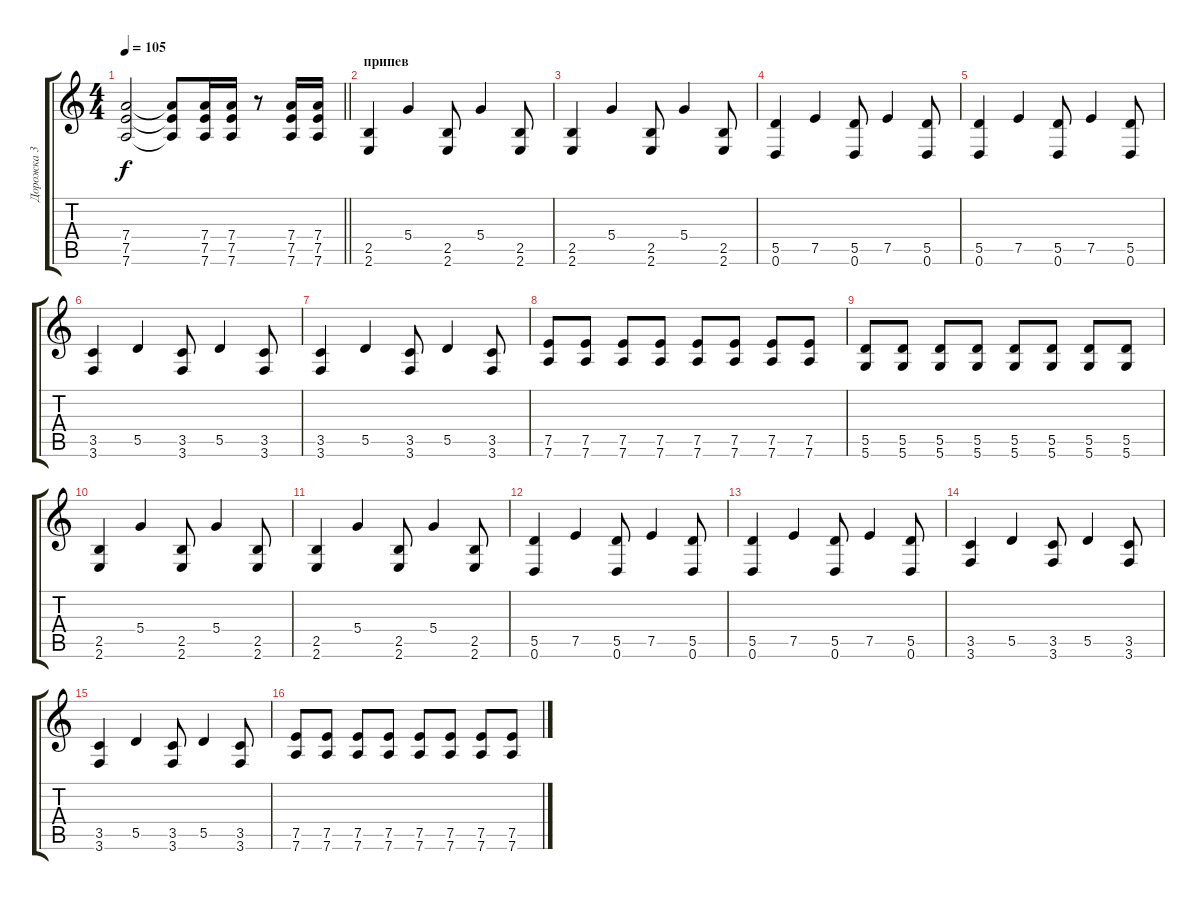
\track ("Дорожка 3" "Дорожка 3") {instrument distortionguitar}
\staff {score tabs}
\tuning (E4 B3 G3 D3 A2 D2) {hide}
\ts (4 4)
\tempo 105
\clef g2
\barLineRight lightlight
\ks c
(7.4 7.5 7.6).2{dy f} (7.4{t} 7.5{t} 7.6{t}).8 (7.4 7.5 7.6).16 (7.4 7.5 7.6).16 r.8 (7.4 7.5 7.6).16 (7.4 7.5 7.6).16 |
\section ("" "припев")
(2.5 2.6).4{volume 16} 5.4.4 (2.5 2.6).8 5.4.4 (2.5 2.6).8 |
(2.5 2.6).4 5.4.4 (2.5 2.6).8 5.4.4 (2.5 2.6).8 |
(5.5 0.6).4 7.5.4 (5.5 0.6).8 7.5.4 (5.5 0.6).8 |
(5.5 0.6).4 7.5.4 (5.5 0.6).8 7.5.4 (5.5 0.6).8 |
(3.5 3.6).4 5.5.4 (3.5 3.6).8 5.5.4 (3.5 3.6).8 |
(3.5 3.6).4 5.5.4 (3.5 3.6).8 5.5.4 (3.5 3.6).8 |
(7.5 7.6).8 (7.5 7.6).8 (7.5 7.6).8 (7.5 7.6).8 (7.5 7.6).8 (7.5 7.6).8 (7.5 7.6).8 (7.5 7.6).8 |
(5.5 5.6).8 (5.5 5.6).8 (5.5 5.6).8 (5.5 5.6).8 (5.5 5.6).8 (5.5 5.6).8 (5.5 5.6).8 (5.5 5.6).8 |
(2.5 2.6).4 5.4.4 (2.5 2.6).8 5.4.4 (2.5 2.6).8 |
(2.5 2.6).4 5.4.4 (2.5 2.6).8 5.4.4 (2.5 2.6).8 |
(5.5 0.6).4 7.5.4 (5.5 0.6).8 7.5.4 (5.5 0.6).8 |
(5.5 0.6).4 7.5.4 (5.5 0.6).8 7.5.4 (5.5 0.6).8 |
(3.5 3.6).4 5.5.4 (3.5 3.6).8 5.5.4 (3.5 3.6).8 |
(3.5 3.6).4 5.5.4 (3.5 3.6).8 5.5.4 (3.5 3.6).8 |
(7.5 7.6).8 (7.5 7.6).8 (7.5 7.6).8 (7.5 7.6).8 (7.5 7.6).8 (7.5 7.6).8 (7.5 7.6).8 (7.5 7.6).8
